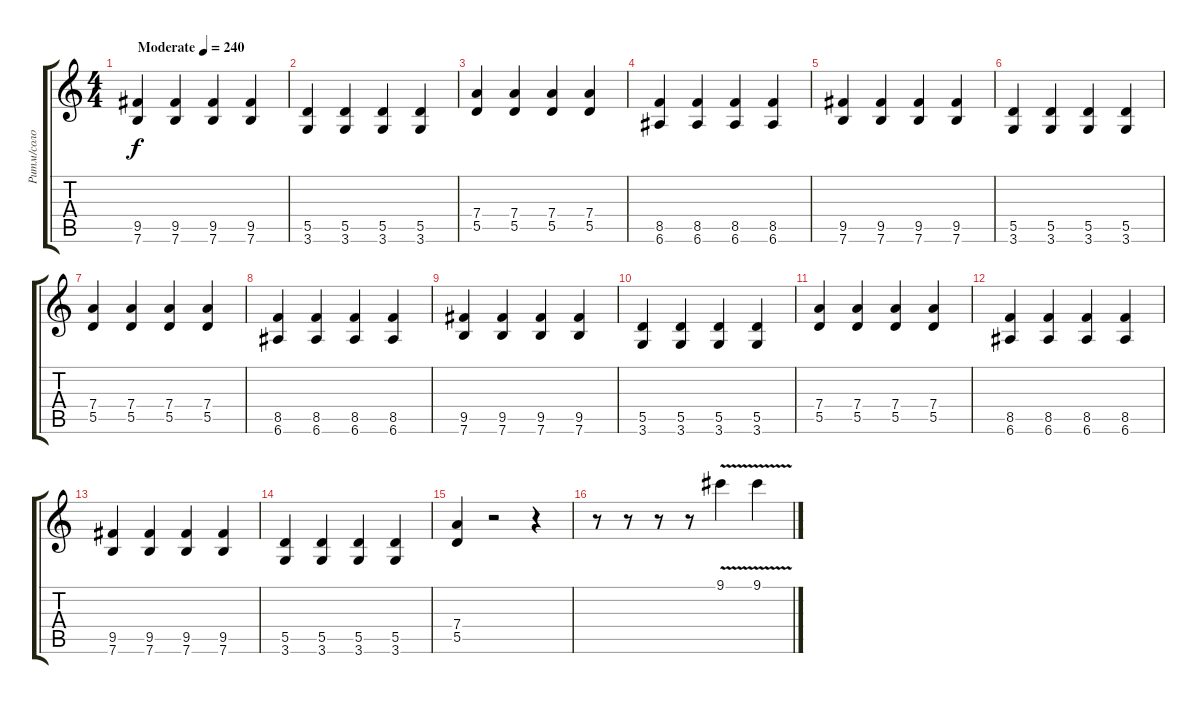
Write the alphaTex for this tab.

\track ("Ритм/соло" "Ритм/соло") {instrument distortionguitar}
\staff {score tabs}
\tuning (E4 B3 G3 D3 A2 E2) {hide}
\ts (4 4)
\tempo (240 "Moderate")
\clef g2
\ks c
(9.5 7.6).4{dy f volume 7 instrument distortionguitar} (9.5 7.6).4 (9.5 7.6).4 (9.5 7.6).4 |
(5.5 3.6).4 (5.5 3.6).4 (5.5 3.6).4 (5.5 3.6).4 |
(7.4 5.5).4 (7.4 5.5).4 (7.4 5.5).4 (7.4 5.5).4 |
(8.5 6.6).4 (8.5 6.6).4 (8.5 6.6).4 (8.5 6.6).4 |
(9.5 7.6).4 (9.5 7.6).4 (9.5 7.6).4 (9.5 7.6).4 |
(5.5 3.6).4 (5.5 3.6).4 (5.5 3.6).4 (5.5 3.6).4 |
(7.4 5.5).4 (7.4 5.5).4 (7.4 5.5).4 (7.4 5.5).4 |
(8.5 6.6).4 (8.5 6.6).4 (8.5 6.6).4 (8.5 6.6).4 |
(9.5 7.6).4 (9.5 7.6).4 (9.5 7.6).4 (9.5 7.6).4 |
(5.5 3.6).4 (5.5 3.6).4 (5.5 3.6).4 (5.5 3.6).4 |
(7.4 5.5).4 (7.4 5.5).4 (7.4 5.5).4 (7.4 5.5).4 |
(8.5 6.6).4 (8.5 6.6).4 (8.5 6.6).4 (8.5 6.6).4 |
(9.5 7.6).4 (9.5 7.6).4 (9.5 7.6).4 (9.5 7.6).4 |
(5.5 3.6).4 (5.5 3.6).4 (5.5 3.6).4 (5.5 3.6).4 |
(7.4 5.5).4 r.2 r.4 |
r.8 r.8 r.8 r.8 9.1{v}.4{volume 16} 9.1{v}.4
